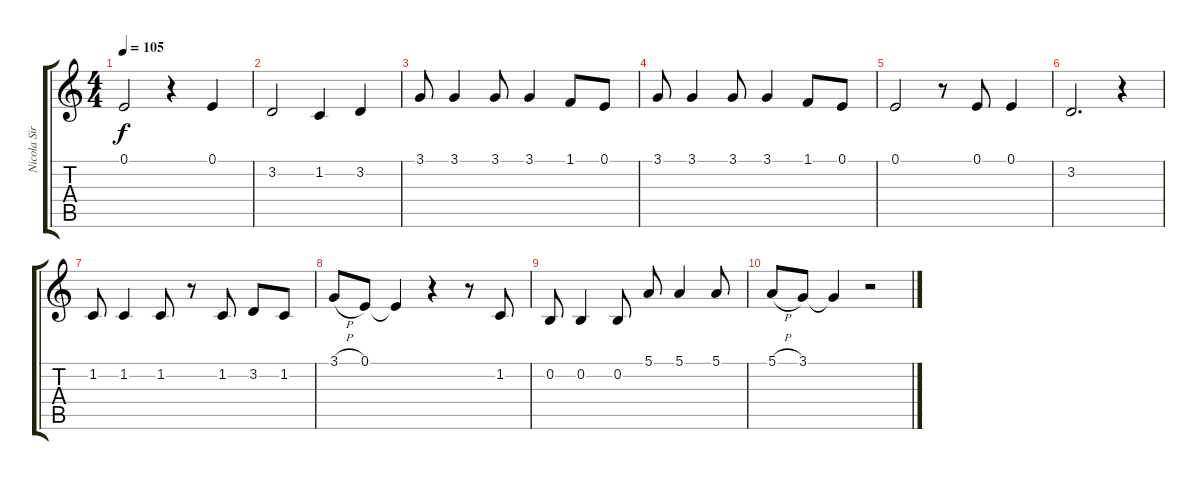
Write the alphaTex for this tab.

\track ("Nicola Sirkis (voix)" "Nicola Sir") {instrument bassoon}
\staff {score tabs}
\tuning (E4 B3 G3 D3 A2 E2) {hide}
\ts (4 4)
\tempo 105
\clef g2
\ks c
0.1.2{dy f} r.4 0.1.4 |
3.2.2 1.2.4 3.2.4 |
3.1.8 3.1.4 3.1.8 3.1.4 1.1.8 0.1.8 |
3.1.8 3.1.4 3.1.8 3.1.4 1.1.8 0.1.8 |
0.1.2 r.8 0.1.8 0.1.4 |
3.2.2{d} r.4 |
1.2.8 1.2.4 1.2.8 r.8 1.2.8 3.2.8 1.2.8 |
3.1{h}.8 0.1.8 0.1{t}.4 r.4 r.8 1.2.8 |
0.2.8 0.2.4 0.2.8 5.1.8 5.1.4 5.1.8 |
5.1{h}.8 3.1.8 3.1{t}.4 r.2
